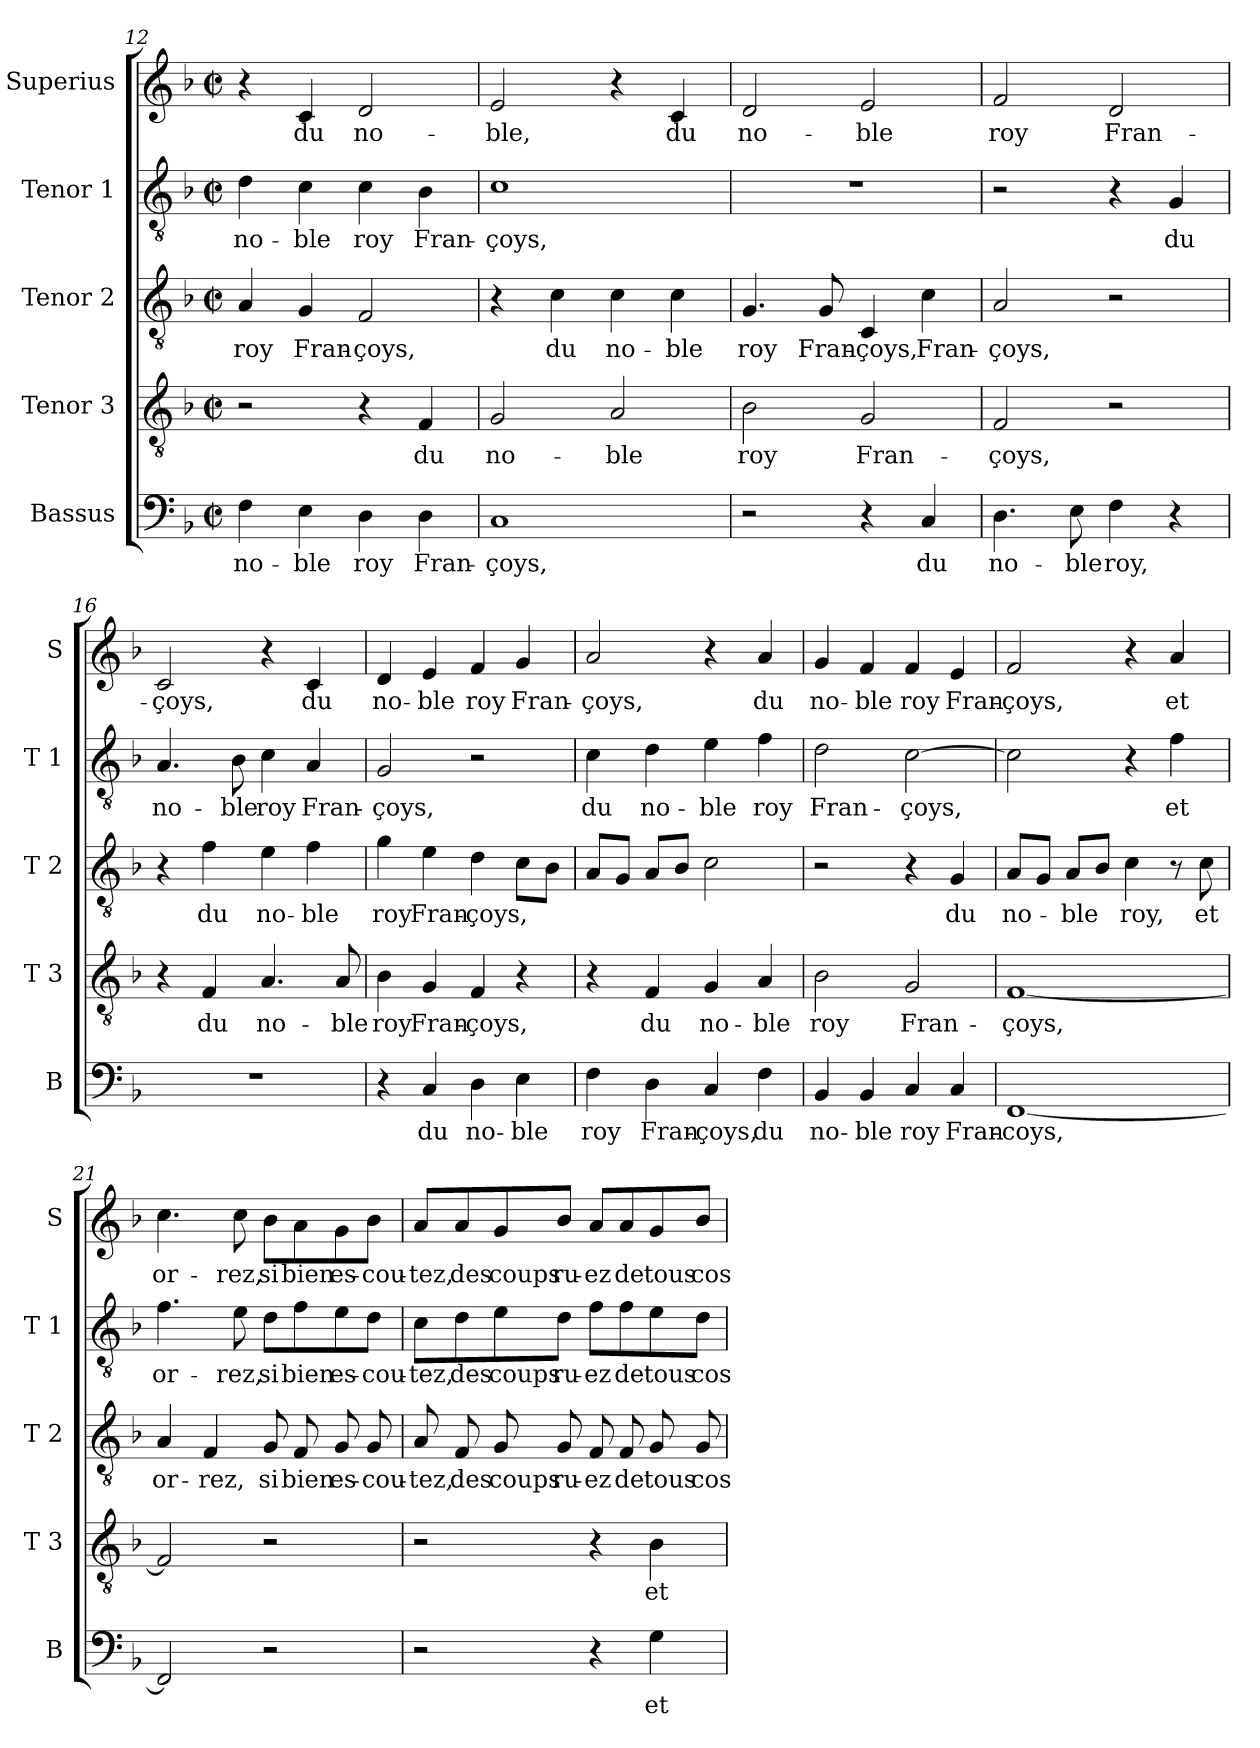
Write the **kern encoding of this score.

**kern	**text	**kern	**text	**kern	**text	**kern	**text	**kern	**text
*part5	*part5	*part4	*part4	*part3	*part3	*part2	*part2	*part1	*part1
*staff5	*staff5	*staff4	*staff4	*staff3	*staff3	*staff2	*staff2	*staff1	*staff1
*I"Bassus	*	*I"Tenor 3	*	*I"Tenor 2	*	*I"Tenor 1	*	*I"Superius	*
*I'B	*	*I'T 3	*	*I'T 2	*	*I'T 1	*	*I'S	*
!!LO:PB:g=z
*clefF4	*	*clefGv2	*	*clefGv2	*	*clefGv2	*	*clefG2	*
*k[b-]	*	*k[b-]	*	*k[b-]	*	*k[b-]	*	*k[b-]	*
*F:	*	*F:	*	*F:	*	*F:	*	*F:	*
*M2/2	*	*M2/2	*	*M2/2	*	*M2/2	*	*M2/2	*
*met(c|)	*	*met(c|)	*	*met(c|)	*	*met(c|)	*	*met(c|)	*
=12	=12	=12	=12	=12	=12	=12	=12	=12	=12
4F\	no-	2r	.	4A/	roy	4d\	no-	4r	.
4E\	-ble	.	.	4G/	Fran-	4c\	-ble	4c/	du
4D\	roy	4r	.	2F/	-çoys,	4c\	roy	2d/	no-
4D\	Fran-	4F/	du	.	.	4B-\	Fran-	.	.
=13	=13	=13	=13	=13	=13	=13	=13	=13	=13
1C	-çoys,	2G/	no-	4r	.	1c	-çoys,	2e/	-ble,
.	.	.	.	4c\	du	.	.	.	.
.	.	2A/	-ble	4c\	no-	.	.	4r	.
.	.	.	.	4c\	-ble	.	.	4c/	du
=14	=14	=14	=14	=14	=14	=14	=14	=14	=14
2r	.	2B-\	roy	4.G/	roy	1r	.	2d/	no-
.	.	.	.	8G/	Fran-	.	.	.	.
4r	.	2G/	Fran-	4C/	-çoys,	.	.	2e/	-ble
4C/	du	.	.	4c\	Fran-	.	.	.	.
=15	=15	=15	=15	=15	=15	=15	=15	=15	=15
4.D\	no-	2F/	-çoys,	2A/	-çoys,	2r	.	2f/	roy
8E\	-ble	.	.	.	.	.	.	.	.
4F\	roy,	2r	.	2r	.	4r	.	2d/	Fran-
4r	.	.	.	.	.	4G/	du	.	.
=16	=16	=16	=16	=16	=16	=16	=16	=16	=16
1r	.	4r	.	4r	.	4.A/	no-	2c/	-çoys,
.	.	4F/	du	4f\	du	.	.	.	.
.	.	.	.	.	.	8B-\	-ble	.	.
.	.	4.A/	no-	4e\	no-	4c\	roy	4r	.
.	.	.	.	4f\	-ble	4A/	Fran-	4c/	du
.	.	8A/	-ble	.	.	.	.	.	.
!!LO:LB:g=z
=17	=17	=17	=17	=17	=17	=17	=17	=17	=17
4r	.	4B-\	roy	4g\	roy	2G/	-çoys,	4d/	no-
4C/	du	4G/	Fran-	4e\	Fran-	.	.	4e/	-ble
4D\	no-	4F/	-çoys,	4d\	-çoys,	2r	.	4f/	roy
4E\	-ble	4r	.	8c\L	.	.	.	4g/	Fran-
.	.	.	.	8B-\J	.	.	.	.	.
=18	=18	=18	=18	=18	=18	=18	=18	=18	=18
4F\	roy	4r	.	8A/L	.	4c\	du	2a/	-çoys,
.	.	.	.	8G/J	.	.	.	.	.
4D\	Fran-	4F/	du	8A/L	.	4d\	no-	.	.
.	.	.	.	8B-/J	.	.	.	.	.
4C/	-çoys,	4G/	no-	2c\	.	4e\	-ble	4r	.
4F\	du	4A/	-ble	.	.	4f\	roy	4a/	du
=19	=19	=19	=19	=19	=19	=19	=19	=19	=19
4BB-/	no-	2B-\	roy	2r	.	2d\	Fran-	4g/	no-
4BB-/	-ble	.	.	.	.	.	.	4f/	-ble
4C/	roy	2G/	Fran-	4r	.	[2c\	-çoys,	4f/	roy
4C/	Fran-	.	.	4G/	du	.	.	4e/	Fran-
=20	=20	=20	=20	=20	=20	=20	=20	=20	=20
[1FF	-coys,	[1F	-çoys,	8A/L	no-	2c\]	.	2f/	-çoys,
.	.	.	.	8G/J	.	.	.	.	.
.	.	.	.	8A/L	-ble	.	.	.	.
.	.	.	.	8B-/J	.	.	.	.	.
.	.	.	.	4c\	roy,	4r	.	4r	.
.	.	.	.	8r	.	4f\	et	4a/	et
.	.	.	.	8c\	et	.	.	.	.
=21	=21	=21	=21	=21	=21	=21	=21	=21	=21
2FF/]	.	2F/]	.	4A/	or-	4.f\	or-	4.cc\	or-
.	.	.	.	4F/	-rez,	.	.	.	.
.	.	.	.	.	.	8e\	-rez,	8cc\	-rez,
2r	.	2r	.	8G/	si	8d\L	si	8b-\L	si
.	.	.	.	8F/	bien	8f\	bien	8a\	bien
.	.	.	.	8G/	es-	8e\	es-	8g\	es-
.	.	.	.	8G/	-cou-	8d\J	-cou-	8b-\J	-cou-
!!LO:LB:g=z
=22	=22	=22	=22	=22	=22	=22	=22	=22	=22
2r	.	2r	.	8A/	-tez,	8c\L	-tez,	8a/L	-tez,
.	.	.	.	8F/	des	8d\	des	8a/	des
.	.	.	.	8G/	coups	8e\	coups	8g/	coups
.	.	.	.	8G/	ru-	8d\J	ru-	8b-/J	ru-
4r	.	4r	.	8F/	-ez	8f\L	-ez	8a/L	-ez
.	.	.	.	8F/	de	8f\	de	8a/	de
4G\	et	4B-\	et	8G/	tous	8e\	tous	8g/	tous
.	.	.	.	8G/	cos-	8d\J	cos-	8b-/J	cos-
=	=	=	=	=	=	=	=	=	=
*-	*-	*-	*-	*-	*-	*-	*-	*-	*-
